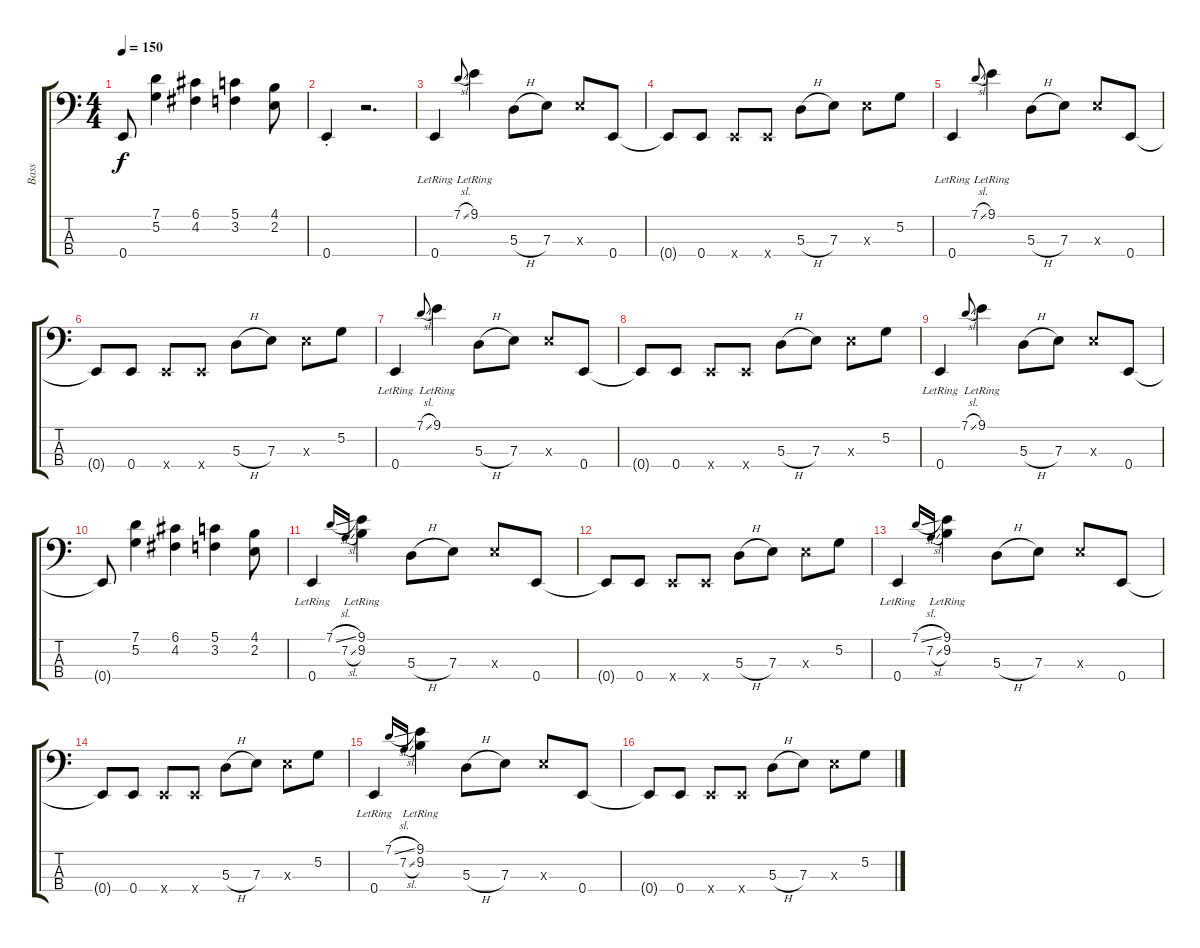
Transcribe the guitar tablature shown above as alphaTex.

\track ("Bass" "Bass") {instrument electricbassfinger}
\staff {score tabs}
\tuning (G2 D2 A1 E1) {hide}
\ts (4 4)
\tempo 150
\clef f4
\ks c
0.4{t}.8{dy f} (7.1 5.2).4 (6.1 4.2).4 (5.1 3.2).4 (4.1 2.2).8 |
0.4{st}.4 r.2{d} |
0.4{lr}.4 7.1{sl}.8{gr onbeat} 9.1{lr}.4 5.3{h}.8 7.3.8 7.3{x}.8 0.4.8 |
0.4{t}.8 0.4.8 0.4{x}.8 0.4{x}.8 5.3{h}.8 7.3.8 7.3{x}.8 5.2.8 |
0.4{lr}.4 7.1{sl}.8{gr onbeat} 9.1{lr}.4 5.3{h}.8 7.3.8 7.3{x}.8 0.4.8 |
0.4{t}.8 0.4.8 0.4{x}.8 0.4{x}.8 5.3{h}.8 7.3.8 7.3{x}.8 5.2.8 |
0.4{lr}.4 7.1{sl}.8{gr onbeat} 9.1{lr}.4 5.3{h}.8 7.3.8 7.3{x}.8 0.4.8 |
0.4{t}.8 0.4.8 0.4{x}.8 0.4{x}.8 5.3{h}.8 7.3.8 7.3{x}.8 5.2.8 |
0.4{lr}.4 7.1{sl}.8{gr onbeat} 9.1{lr}.4 5.3{h}.8 7.3.8 7.3{x}.8 0.4.8 |
0.4{t}.8 (7.1 5.2).4 (6.1 4.2).4 (5.1 3.2).4 (4.1 2.2).8 |
0.4{lr}.4 7.1{sl}.16{gr onbeat} 7.2{sl}.16{gr onbeat} (9.1{lr} 9.2{lr}).4 5.3{h}.8 7.3.8 7.3{x}.8 0.4.8 |
0.4{t}.8 0.4.8 0.4{x}.8 0.4{x}.8 5.3{h}.8 7.3.8 7.3{x}.8 5.2.8 |
0.4{lr}.4 7.1{sl}.16{gr onbeat} 7.2{sl}.16{gr onbeat} (9.1{lr} 9.2{lr}).4 5.3{h}.8 7.3.8 7.3{x}.8 0.4.8 |
0.4{t}.8 0.4.8 0.4{x}.8 0.4{x}.8 5.3{h}.8 7.3.8 7.3{x}.8 5.2.8 |
0.4{lr}.4 7.1{sl}.16{gr onbeat} 7.2{sl}.16{gr onbeat} (9.1{lr} 9.2{lr}).4 5.3{h}.8 7.3.8 7.3{x}.8 0.4.8 |
0.4{t}.8 0.4.8 0.4{x}.8 0.4{x}.8 5.3{h}.8 7.3.8 7.3{x}.8 5.2.8
